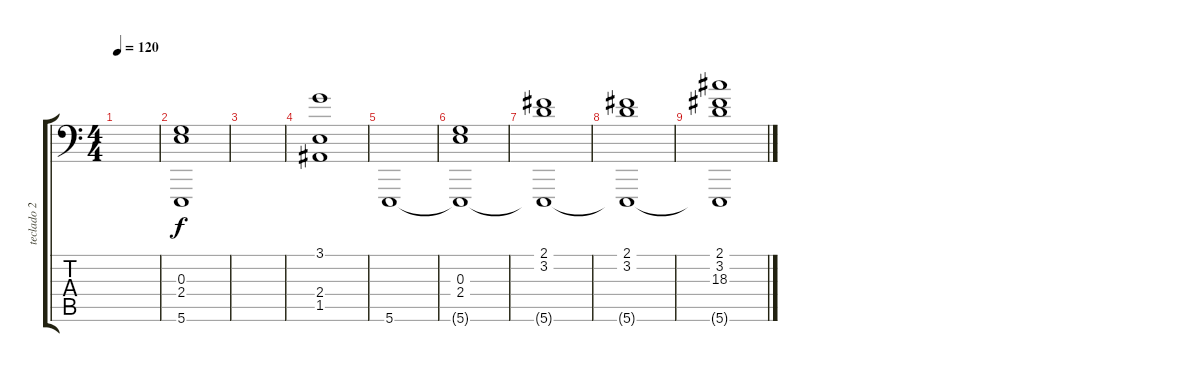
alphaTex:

\track ("teclado 2" "teclado 2") {instrument stringensemble2}
\staff {score tabs}
\tuning (E4 B3 G3 D3 A2 B0) {hide}
\ts (4 4)
\tempo 120
\clef f4
\ks c
|
(0.3 2.4 5.6).1 |
|
(3.1 2.4 1.5).1 |
5.6.1 |
(0.3 2.4 5.6{t}).1 |
(2.1 3.2 5.6{t}).1 |
(2.1 3.2 5.6{t}).1 |
(2.1 3.2 18.3 5.6{t}).1
